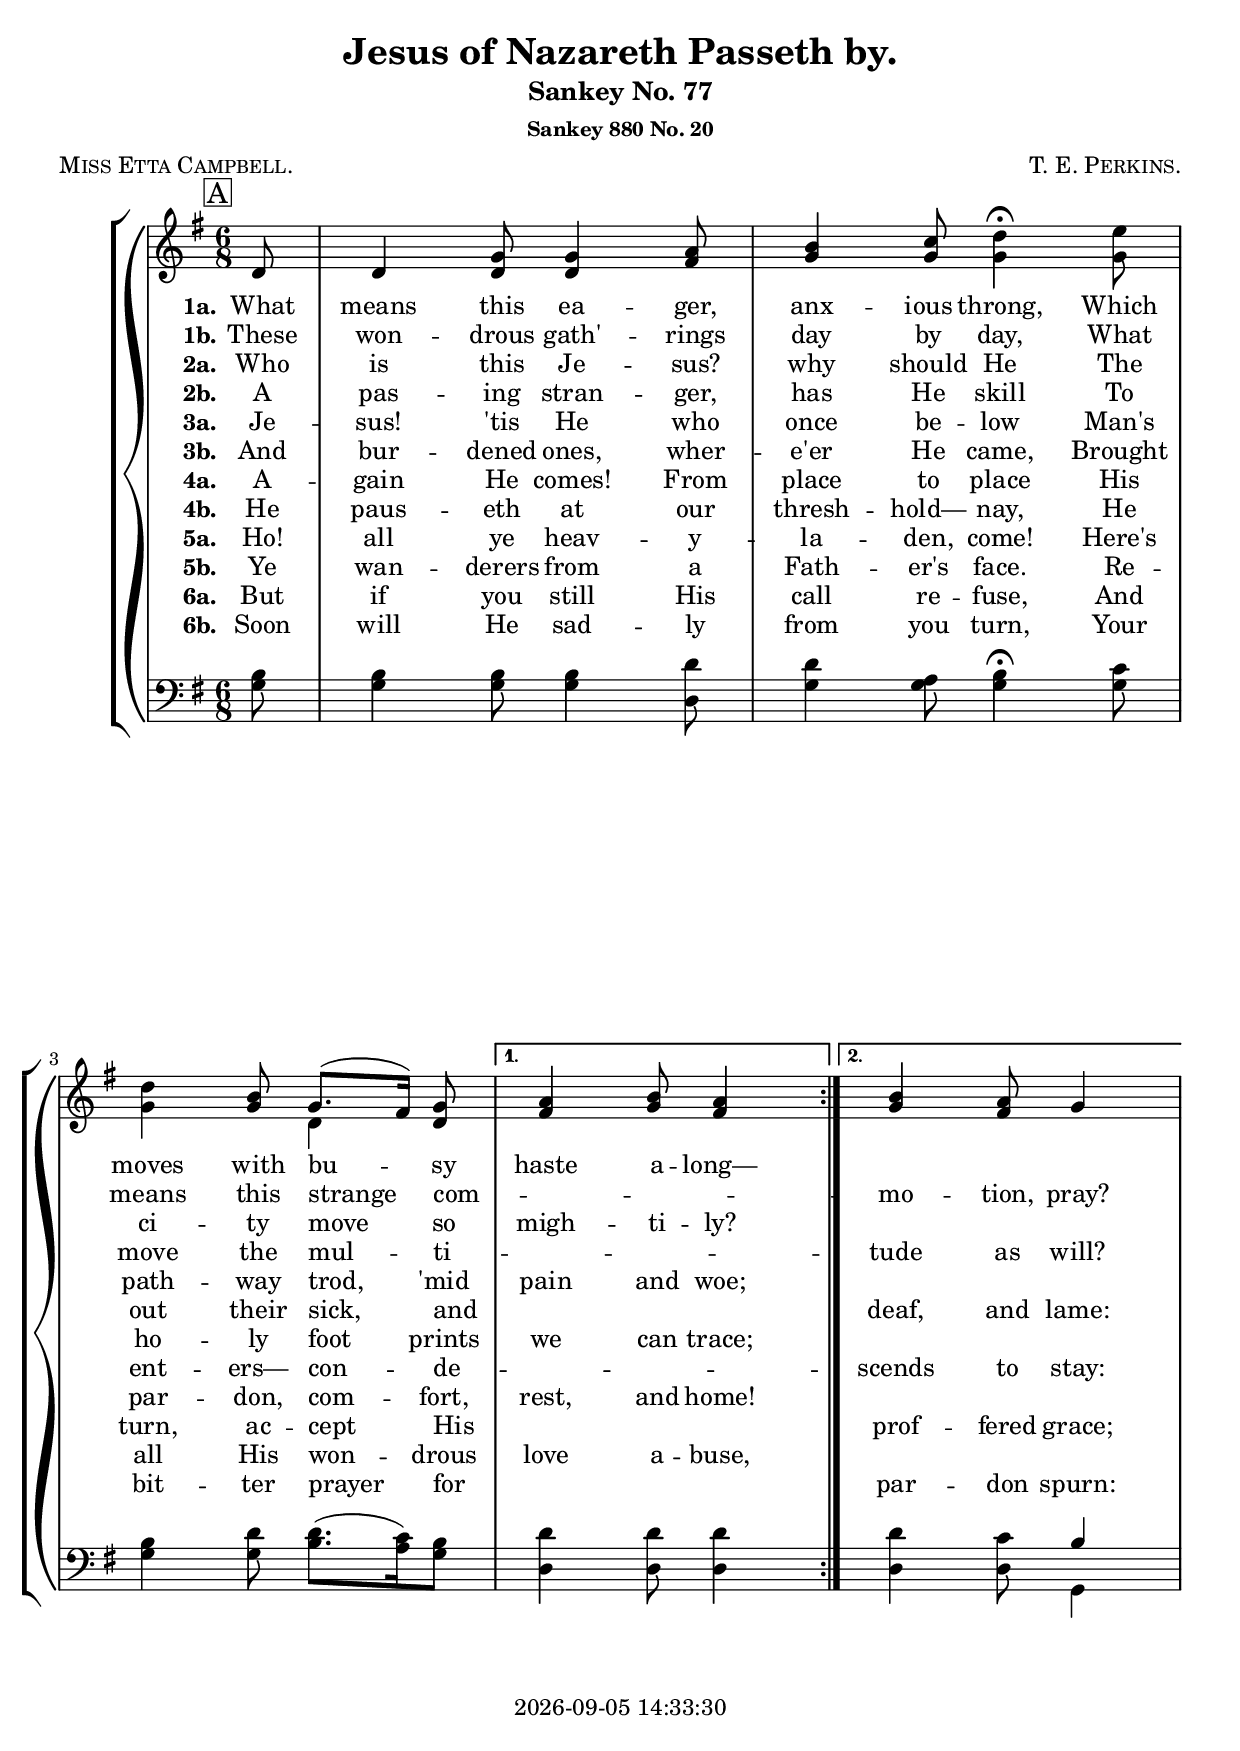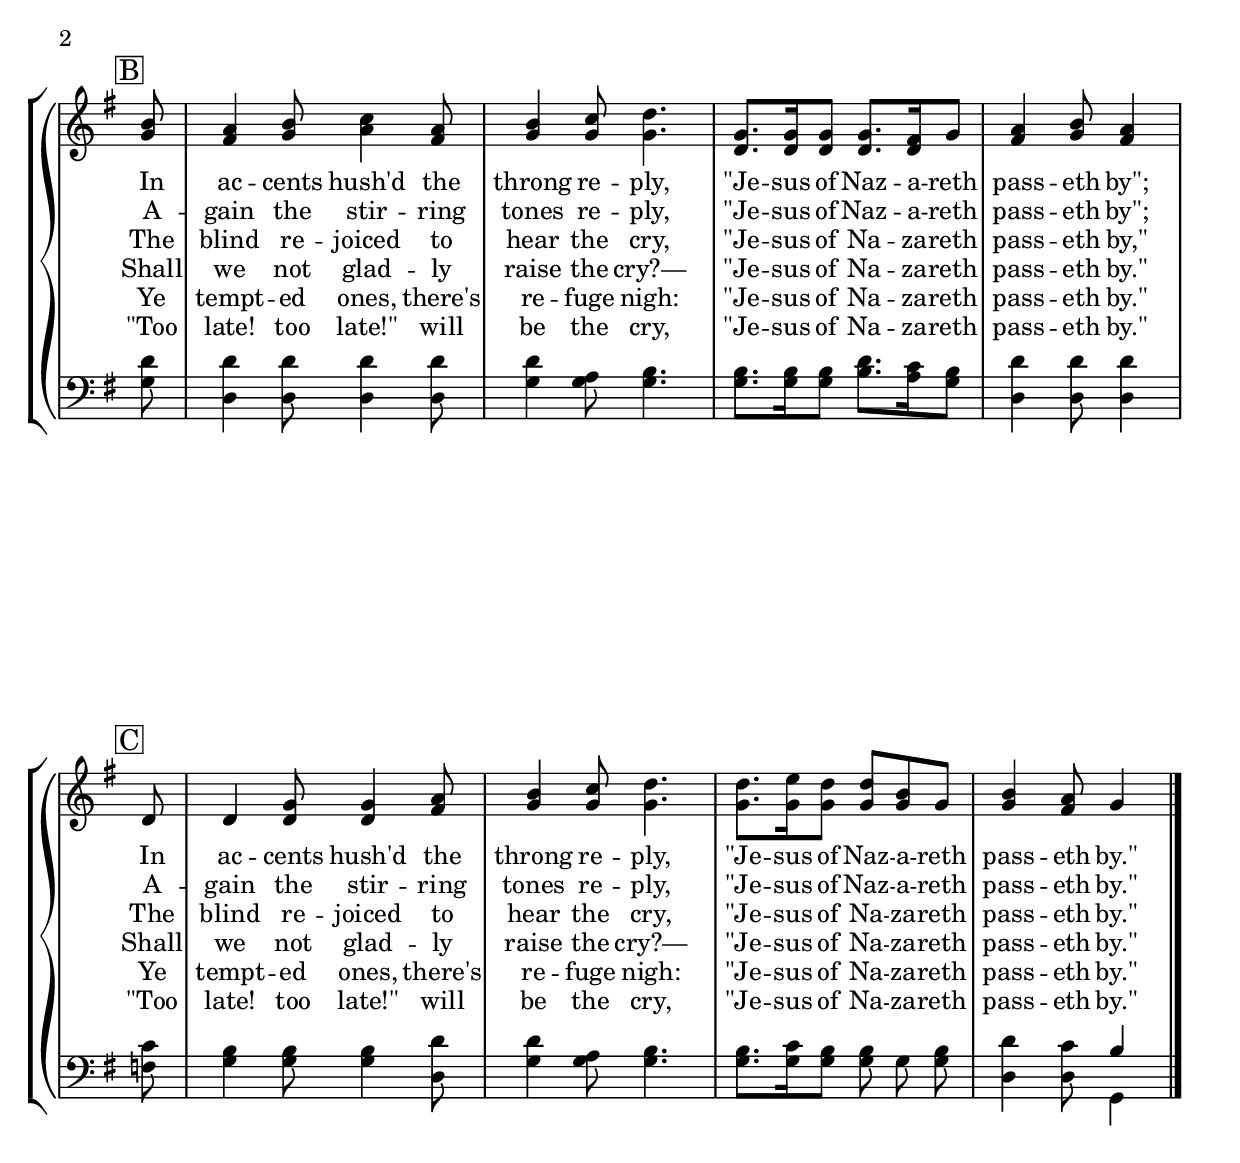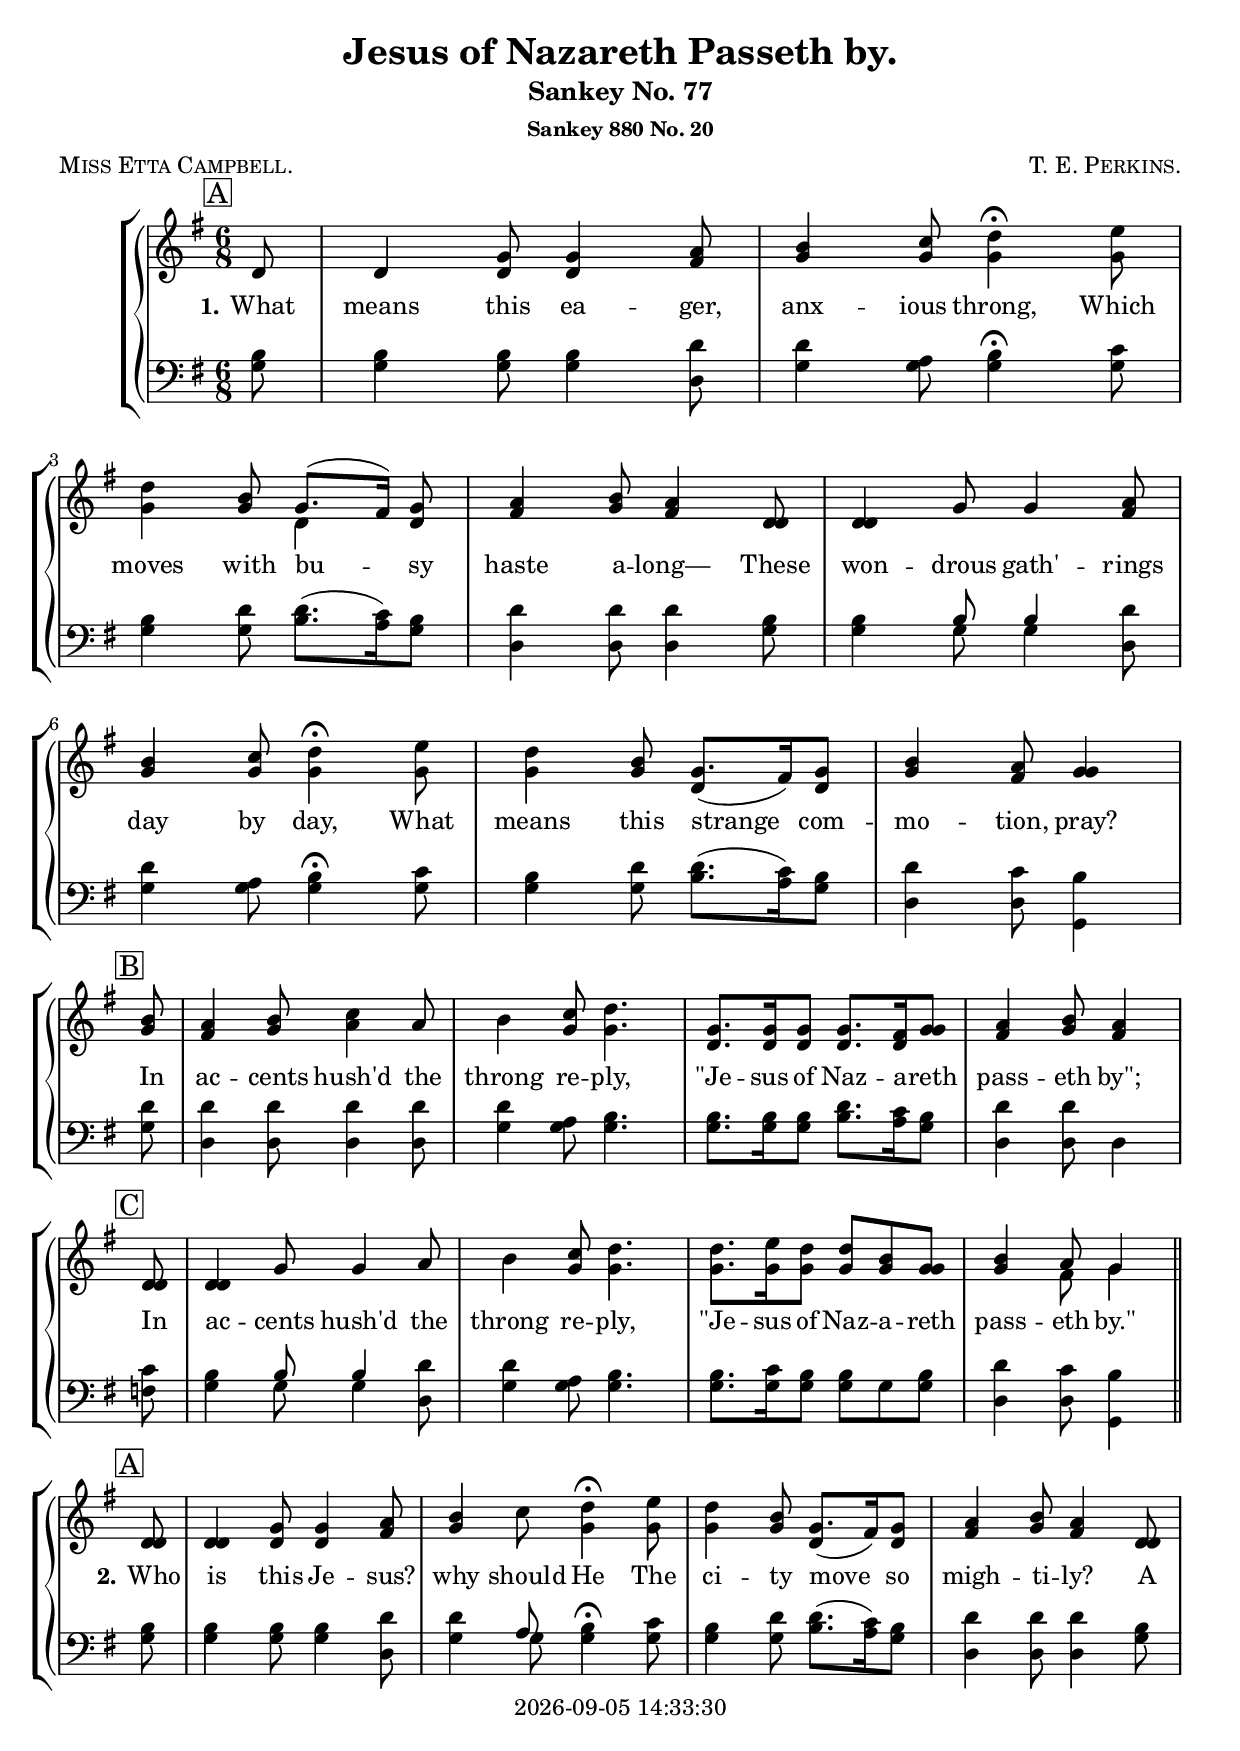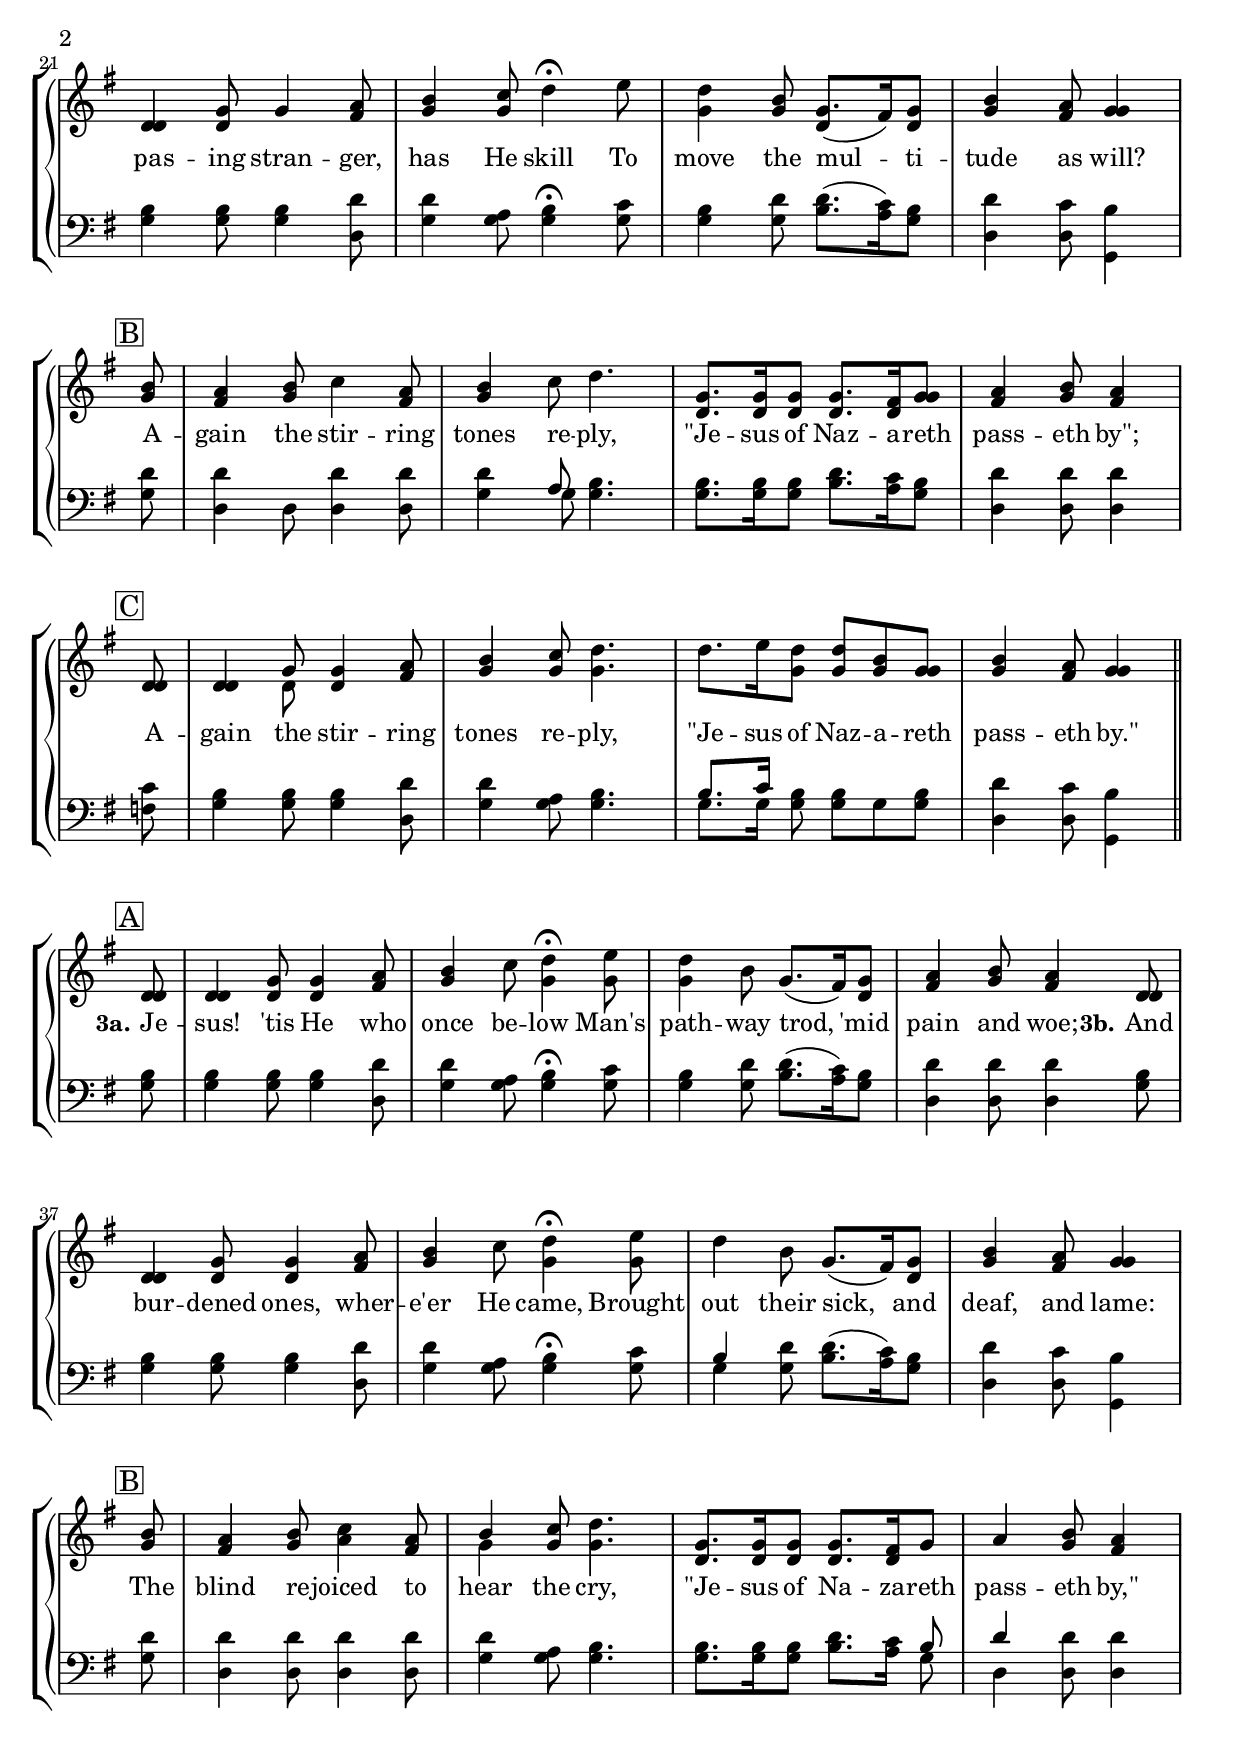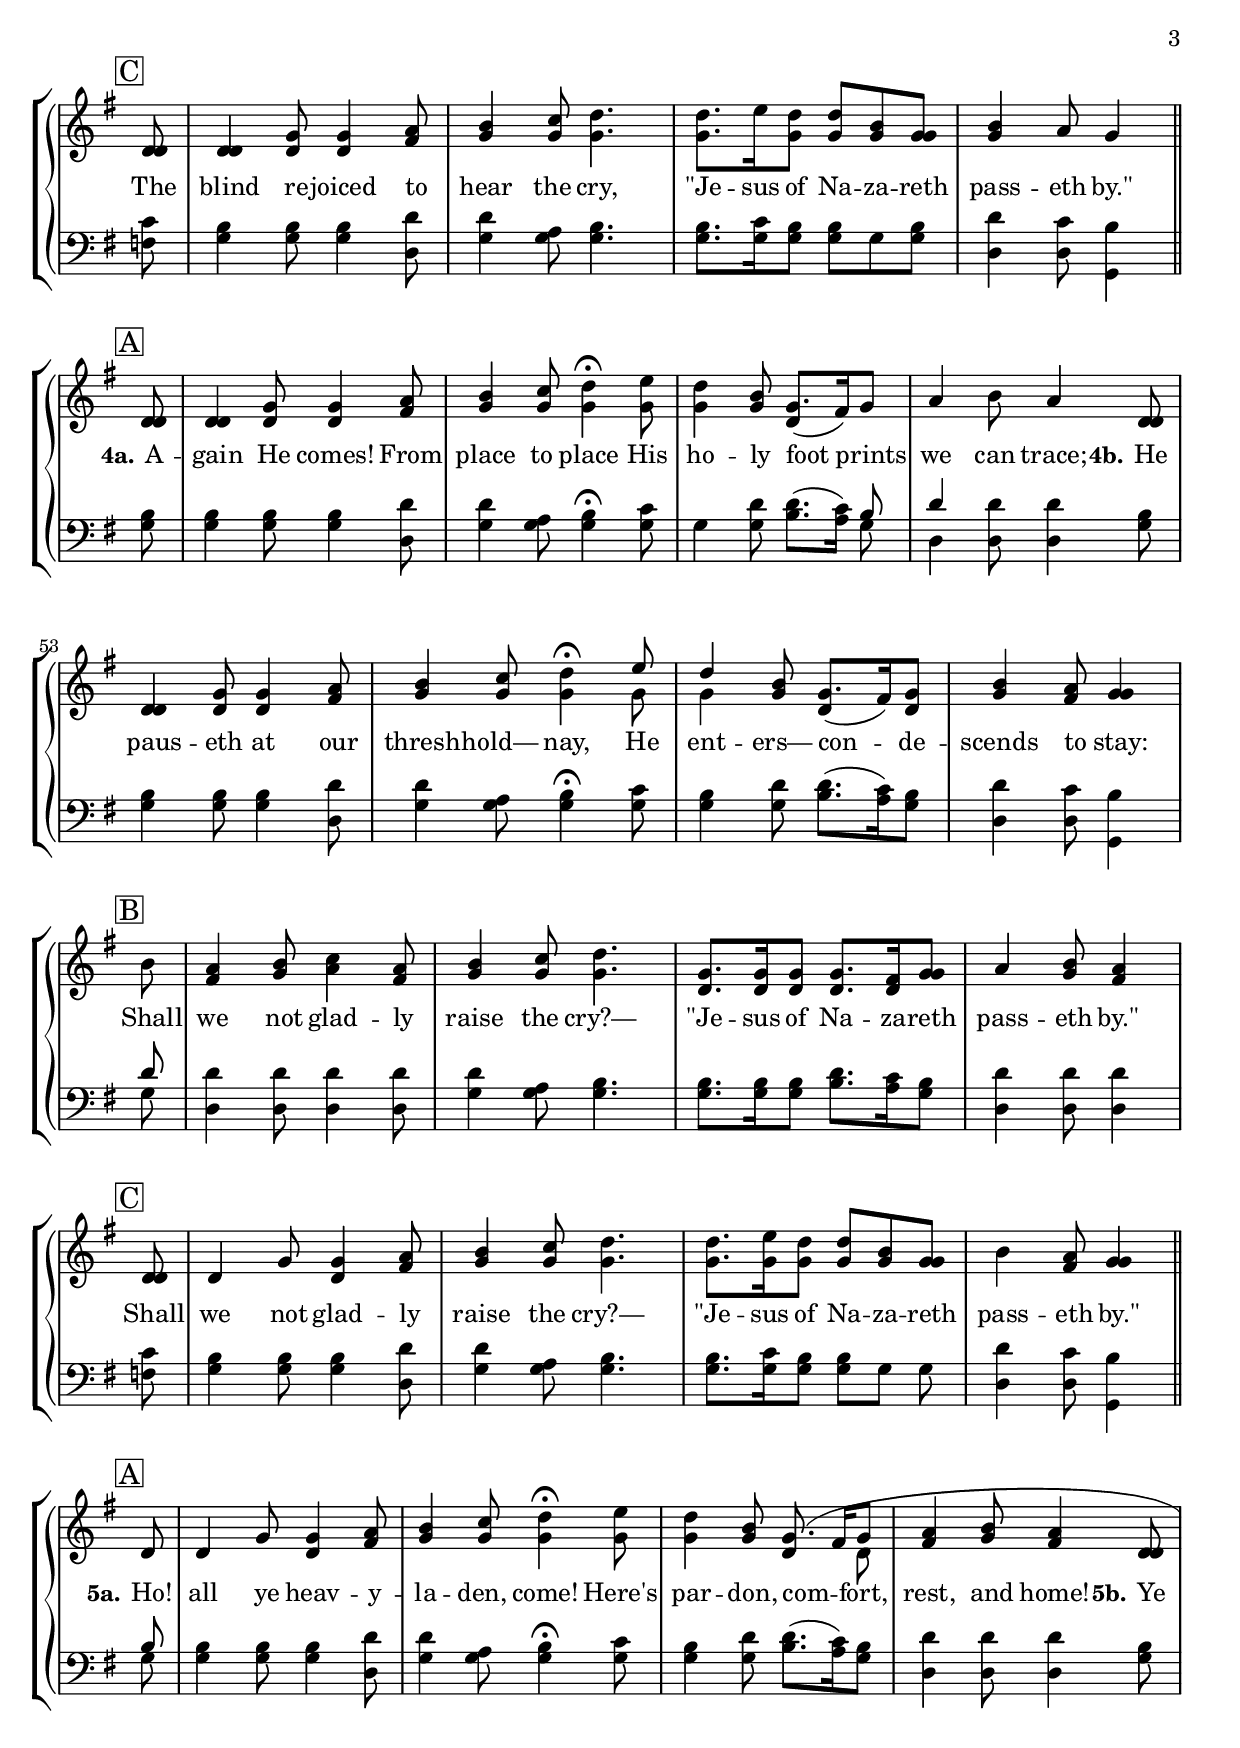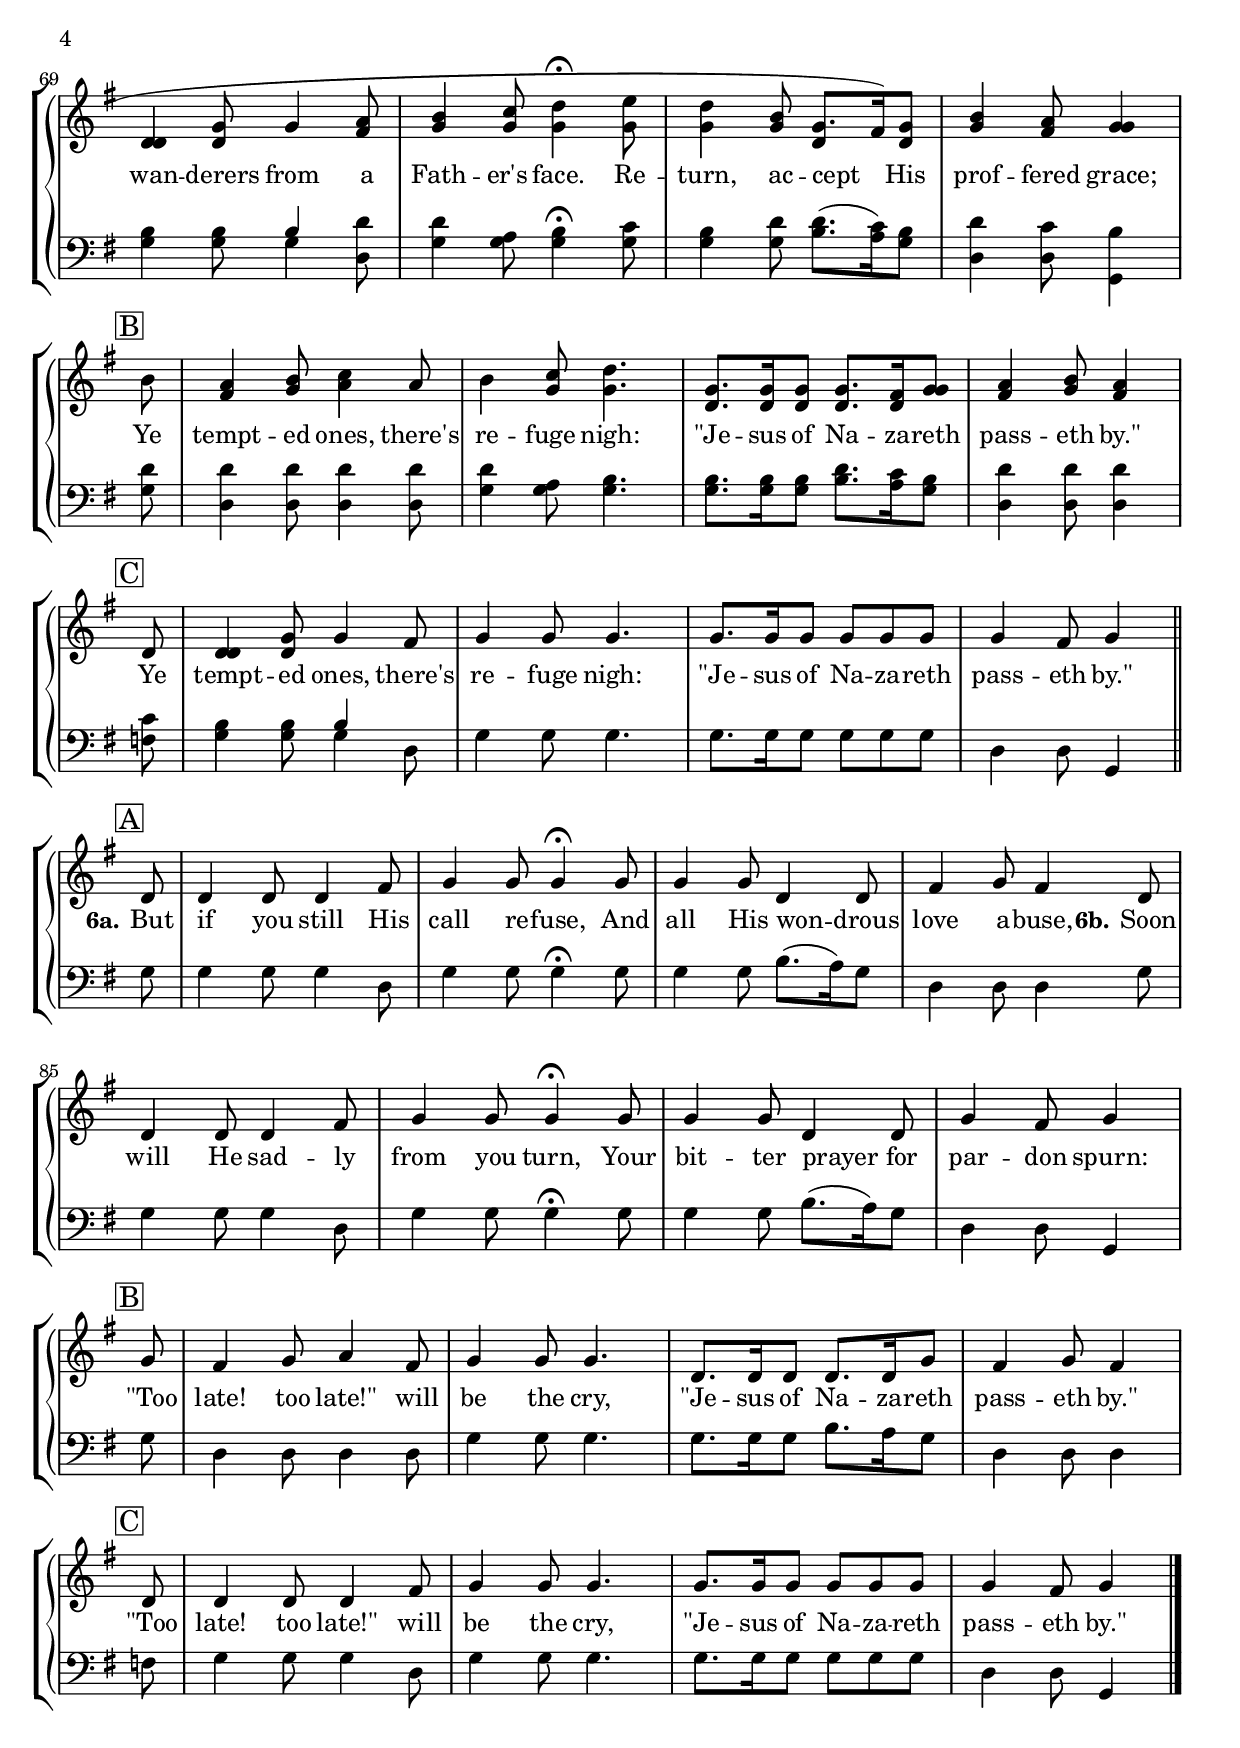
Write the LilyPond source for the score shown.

\version "2.22.0"

\include "articulate.ly"

today = #(strftime "%Y-%m-%d %H:%M:%S" (localtime (current-time)))

\header {
% centered at top
%  dedication  = "dedication"
  title       = "Jesus of Nazareth Passeth by."
  subtitle    = "Sankey No. 77"
  subsubtitle = "Sankey 880 No. 20"
%  instrument  = "instrument"
  
% arrangement of following lines:
%
%  poet    composer
%  meter   arranger
%  piece       opus

  composer    = \markup\smallCaps "T. E. Perkins."
%  arranger    = "arranger"
%  opus        = "opus"

  poet        = \markup\smallCaps "Miss Etta Campbell."

% centered at bottom
% tagline     = "tagline" % default lilypond version
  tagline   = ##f
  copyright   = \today
}

% #(set-global-staff-size 16)

global = {
  \key g \major
  \time 6/8
  \partial 8
}

RehearsalTrack = {
% \set Score.currentBarNumber = #5
  \mark \markup { \box "A" } \repeat volta 2 {s8 s2.*3}\alternative {{s4. s4}{s4. s4}}
  \mark \markup { \box "B" } s8 s2.*3 s4. s4
  \mark \markup { \box "C" } s8 s2.*3 s4. s4
}

TempoTrack = {
  \set Score.tempoHideNote = ##t
  \tempo 4=120
  \repeat volta 2 {
    s8
    s2.
    s4. \tempo 4=40 s4 \tempo 4=120 s8
    s2.
  }
  \alternative {
    {s4. s4}
    {s4. s4}
  } s8
  s2.*7
  s4. s4
}

soprano = \relative {
  \repeat volta 2 {
    d'8
    d4 g8 g4 a8
    b4 c8 d4\fermata e8
    d4 b8 g8.(fis16) g8
  }
  \alternative {
    {a4 b8 a4}
    {b4 a8 g4}
  }
  \bar "|" \break \partial 8 b8
  a4 b8 c4 a8 % B
  b4 c8 d4.
  g,8. 16 8 8. fis16 g8
  a4 b8 a4 \bar "|" \break \partial 8 d,8
  d4 g8 g4 a8 % C
  b4 c8 d4.
  d8. e16 d8 d b g
  b4 a8 g4
}

alto = \relative {
  \repeat volta 2 {
    d'8
    d4 8 4 fis8
    g4 8 4\fermata 8
    g4 8 d4 8
  }
  \alternative {
    {fis4 g8 fis4}
    {g4 fis8 g4}
  } g8
  fis4 g8 a4 fis8 % B
  g4 8 4.
  d8. 16 8 8. 16 g8
  fis4 g8 fis4 d8
  d4 8 d4 fis8 % C
  g4 8 4.
  g8. 16 8 8 8 8
  g4 fis8 g4
}

tenor = \relative {
  \repeat volta 2 {
    b8
    b4 8 4 d8
    d4 a8 b4\fermata c8
    b4 d8 d8.(c16) b8
  }
  \alternative {
    {d4 8 4}
    {d4 c8 b4}
  } d8
  d4 8 4 8 % B
  d4 a8 b4.
  b8. 16 8 d8. c16 b8
  d4 8 4 c8
  b4 8 4 d8
  d4 a8 b4.
  b8. c16 b8 b s b
  d4 c8 b4
}

bass= \relative {
  \repeat volta 2 {
    g8
    g4 8 4 d8
    g4 8 4\fermata 8
    g4 8 b8.(a16) g8
  }
  \alternative {
    {d4 8 4}
    {d4 8 g,4}
  } g'8
  d4 8 4 8 % B
  g4 8 4.
  g8. 16 8 b8. a16 g8
  d4 8 4 f8
  g4 8 4 d8
  g4 8 4.
  g8. 16 8 8 8 8
  d4 8 g,4
}

wordsOneA = \lyricmode {
  \set stanza = "1a."
  What means this ea -- ger, anx -- ious throng,
  Which moves with bu -- sy haste a -- long—
}
  
wordsOneB = \lyricmode {
  \set stanza = "1b."
  These won -- drous gath' -- rings day by day,
  What means this strange com -- _ _ _ mo -- tion, pray?
  In ac -- cents hush'd the throng re -- ply,
  "\"Je" -- sus of Naz -- a -- reth pass -- eth "by\";"
  In ac -- cents hush'd the throng re -- ply,
  "\"Je" -- sus of Naz -- a -- reth pass -- eth "by.\""
}
  
wordsTwoA = \lyricmode {
  \set stanza = "2a."
  Who is this Je -- sus? why should He
  The ci -- ty move so migh -- ti -- ly?
}
  
wordsTwoB = \lyricmode {
  \set stanza = "2b."
  A pas -- ing stran -- ger, has He skill
  To move the mul -- ti -- _ _ _ tude as will?
  A -- gain the stir -- ring tones re -- ply,
  "\"Je" -- sus of Naz -- a -- reth pass -- eth "by\";"
  A -- gain the stir -- ring tones re -- ply,
  "\"Je" -- sus of Naz -- a -- reth pass -- eth "by.\""
}
  
wordsThreeA = \lyricmode {
  \set stanza = "3a."
  Je -- sus! 'tis He who once be -- low
  Man's path -- way trod, 'mid pain and woe;
}

wordsThreeB = \lyricmode {
  \set stanza = "3b."
  And bur -- dened ones, wher -- e'er He came,
  Brought out their sick, and _ _ _ deaf, and lame:
  The blind re -- joiced to hear the cry,
  "\"Je" -- sus of Na -- za -- reth pass -- eth "by,\""
  The blind re -- joiced to hear the cry,
  "\"Je" -- sus of Na -- za -- reth pass -- eth "by.\""
}

wordsFourA = \lyricmode {
  \set stanza = "4a."
  A -- gain He comes! From place to place
  His ho -- ly foot prints we can trace;
}

wordsFourB = \lyricmode {
  \set stanza = "4b."
  He paus -- eth at our thresh -- hold— nay,
  He ent -- ers— con -- de -- _ _ _ scends to stay:
  Shall we not glad -- ly raise the cry?—
  "\"Je" -- sus of Na -- za -- reth pass -- eth "by.\""
  Shall we not glad -- ly raise the cry?—
  "\"Je" -- sus of Na -- za -- reth pass -- eth "by.\""
}

wordsFiveA = \lyricmode {
  \set stanza = "5a."
  Ho! all ye heav -- y -- la -- den, come!
  Here's par -- don, com -- fort, rest, and home!
}

wordsFiveB = \lyricmode {
  \set stanza = "5b."
  Ye wan -- derers from a Fath -- er's face.
  Re -- turn, ac -- cept His _ _ _ prof -- fered grace;
  Ye tempt -- ed ones, there's re -- fuge nigh:
  "\"Je" -- sus of Na -- za -- reth pass -- eth "by.\""
  Ye tempt -- ed ones, there's re -- fuge nigh:
  "\"Je" -- sus of Na -- za -- reth pass -- eth "by.\""
}

wordsSixA = \lyricmode {
  \set stanza = "6a."
  But if you still His call re -- fuse,
  And all His won -- drous love a -- buse,
}

wordsSixB = \lyricmode {
  \set stanza = "6b."
  Soon will He sad -- ly from you turn,
  Your bit -- ter prayer for _ _ _ par -- don spurn:
  "\"Too" late! too "late!\"" will be the cry,
  "\"Je" -- sus of Na -- za -- reth pass -- eth "by.\""
  "\"Too" late! too "late!\"" will be the cry,
  "\"Je" -- sus of Na -- za -- reth pass -- eth "by.\""
}

wordsSingle = \lyricmode {
  \set stanza = "1."
  What means this ea -- ger, anx -- ious throng,
  Which moves with bu -- sy haste a -- long—
  These won -- drous gath' -- rings day by day,
  What means this strange com -- mo -- tion, pray?
  In ac -- cents hush'd the throng re -- ply,
  "\"Je" -- sus of Naz -- a -- reth pass -- eth "by\";"
  In ac -- cents hush'd the throng re -- ply,
  "\"Je" -- sus of Naz -- a -- reth pass -- eth "by.\""

  \set stanza = "2."
  Who is this Je -- sus? why should He
  The ci -- ty move so migh -- ti -- ly?
  A pas -- ing stran -- ger, has He skill
  To move the mul -- ti -- tude as will?
  A -- gain the stir -- ring tones re -- ply,
  "\"Je" -- sus of Naz -- a -- reth pass -- eth "by\";"
  A -- gain the stir -- ring tones re -- ply,
  "\"Je" -- sus of Naz -- a -- reth pass -- eth "by.\""

  \set stanza = "3a."
  Je -- sus! 'tis He who once be -- low
  Man's path -- way trod, 'mid pain and woe;

  \set stanza = "3b."
  And bur -- dened ones, wher -- e'er He came,
  Brought out their sick, and deaf, and lame:
  The blind re -- joiced to hear the cry,
  "\"Je" -- sus of Na -- za -- reth pass -- eth "by,\""
  The blind re -- joiced to hear the cry,
  "\"Je" -- sus of Na -- za -- reth pass -- eth "by.\""

  \set stanza = "4a."
  A -- gain He comes! From place to place
  His ho -- ly foot prints we can trace;

  \set stanza = "4b."
  He paus -- eth at our thresh -- hold— nay,
  He ent -- ers— con -- de -- scends to stay:
  Shall we not glad -- ly raise the cry?—
  "\"Je" -- sus of Na -- za -- reth pass -- eth "by.\""
  Shall we not glad -- ly raise the cry?—
  "\"Je" -- sus of Na -- za -- reth pass -- eth "by.\""

  \set stanza = "5a."
  Ho! all ye heav -- y -- la -- den, come!
  Here's par -- don, com -- fort, rest, and home!

  \set stanza = "5b."
  Ye wan -- derers from a Fath -- er's face.
  Re -- turn, ac -- cept His prof -- fered grace;
  Ye tempt -- ed ones, there's re -- fuge nigh:
  "\"Je" -- sus of Na -- za -- reth pass -- eth "by.\""
  Ye tempt -- ed ones, there's re -- fuge nigh:
  "\"Je" -- sus of Na -- za -- reth pass -- eth "by.\""

  \set stanza = "6a."
  But if you still His call re -- fuse,
  And all His won -- drous love a -- buse,

  \set stanza = "6b."
  Soon will He sad -- ly from you turn,
  Your bit -- ter prayer for par -- don spurn:
  "\"Too" late! too "late!\"" will be the cry,
  "\"Je" -- sus of Na -- za -- reth pass -- eth "by.\""
  "\"Too" late! too "late!\"" will be the cry,
  "\"Je" -- sus of Na -- za -- reth pass -- eth "by.\""
}

wordsMidi = \lyricmode {
  \set stanza = "1."
  "What " "means " "this " ea "ger, " anx "ious " "throng, "
  "\nWhich " "moves " "with " bu "sy " "haste " a "long— "
  "\nThese " won "drous " gath' "rings " "day " "by " "day, "
  "\nWhat " "means " "this " "strange " com mo "tion, " "pray? "
  "\nIn " ac "cents " "hush'd " "the " "throng " re "ply, "
  "\n\"Je" "sus " "of " Naz a "reth " pass "eth " "by\"; "
  "\nIn " ac "cents " "hush'd " "the " "throng " re "ply, "
  "\n\"Je" "sus " "of " Naz a "reth " pass "eth " "by.\" "

  \set stanza = "2."
  "\nWho " "is " "this " Je "sus? " "why " "should " "He "
  "\nThe " ci "ty " "move " "so " migh ti "ly? "
  "\nA " pas "ing " stran "ger, " "has " "He " "skill "
  "\nTo " "move " "the " mul ti "tude " "as " "will? "
  "\nA" "gain " "the " stir "ring " "tones " re "ply, "
  "\n\"Je" "sus " "of " Naz a "reth " pass "eth " "by\"; "
  "\nA" "gain " "the " stir "ring " "tones " re "ply, "
  "\n\"Je" "sus " "of " Naz a "reth " pass "eth " "by.\" "

  \set stanza = "3a."
  "\nJe" "sus! " "'tis " "He " "who " "once " be "low "
  "\nMan's " path "way " "trod, " "'mid " "pain " "and " "woe; "

  \set stanza = "3b."
  "\nAnd " bur "dened " "ones, " wher "e'er " "He " "came, "
  "\nBrought " "out " "their " "sick, " "and " "deaf, " "and " "lame: "
  "\nThe " "blind " re "joiced " "to " "hear " "the " "cry, "
  "\n\"Je" "sus " "of " Na za "reth " pass "eth " "by,\" "
  "\nThe " "blind " re "joiced " "to " "hear " "the " "cry, "
  "\n\"Je" "sus " "of " Na za "reth " pass "eth " "by.\" "

  \set stanza = "4a."
  "\nA" "gain " "He " "comes! " "From " "place " "to " "place "
  "\nHis " ho "ly " "foot " "prints " "we " "can " "trace; "

  \set stanza = "4b."
  "\nHe " paus "eth " "at " "our " thresh "hold— " "nay, "
  "\nHe " ent "ers— " con de "scends " "to " "stay: "
  "\nShall " "we " "not " glad "ly " "raise " "the " "cry?— "
  "\n\"Je" "sus " "of " Na za "reth " pass "eth " "by.\" "
  "\nShall " "we " "not " glad "ly " "raise " "the " "cry?— "
  "\n\"Je" "sus " "of " Na za "reth " pass "eth " "by.\" "

  \set stanza = "5a."
  "\nHo! " "all " "ye " heav y la "den, " "come! "
  "\nHere's " par "don, " com "fort, " "rest, " "and " "home! "

  \set stanza = "5b."
  "\nYe " wan "derers " "from " "a " Fath "er's " "face. "
  "\nRe" "turn, " ac "cept " "His " prof "fered " "grace; "
  "\nYe " tempt "ed " "ones, " "there's " re "fuge " "nigh: "
  "\n\"Je" "sus " "of " Na za "reth " pass "eth " "by.\" "
  "\nYe " tempt "ed " "ones, " "there's " re "fuge " "nigh: "
  "\n\"Je" "sus " "of " Na za "reth " pass "eth " "by.\" "

  \set stanza = "6a."
  "\nBut " "if " "you " "still " "His " "call " re "fuse, "
  "\nAnd " "all " "His " won "drous " "love " a "buse, "

  \set stanza = "6b."
  "\nSoon " "will " "He " sad "ly " "from " "you " "turn, "
  "\nYour " bit "ter " "prayer " "for " par "don " "spurn: "
  "\n\"Too " "late! " "too " "late!\" " "will " "be " "the " "cry, "
  "\n\"Je" "sus " "of " Na za "reth " pass "eth " "by.\" "
  "\n\"Too " "late! " "too " "late!\" " "will " "be " "the " "cry, "
  "\n\"Je" "sus " "of " Na za "reth " pass "eth " "by.\" "
}
  
nl = { \bar "||" \break }

\book {
  \bookOutputSuffix "repeat"
  \score {
    \context GrandStaff <<
      <<
        \new ChoirStaff <<
                                  % Joint soprano/alto staff
          \new Staff \with { printPartCombineTexts = ##f }
          <<
            \new Voice \RehearsalTrack
            \new Voice \TempoTrack
            \new NullVoice = "aligner" \soprano
            \new Voice = "women" \partCombine { \global \soprano \bar "|." } { \global \alto }
            \new Lyrics \lyricsto "aligner" \wordsOneA
            \new Lyrics \lyricsto "aligner" \wordsOneB
            \new Lyrics \lyricsto "aligner" \wordsTwoA
            \new Lyrics \lyricsto "aligner" \wordsTwoB
            \new Lyrics \lyricsto "aligner" \wordsThreeA
            \new Lyrics \lyricsto "aligner" \wordsThreeB
            \new Lyrics \lyricsto "aligner" \wordsFourA
            \new Lyrics \lyricsto "aligner" \wordsFourB
            \new Lyrics \lyricsto "aligner" \wordsFiveA
            \new Lyrics \lyricsto "aligner" \wordsFiveB
            \new Lyrics \lyricsto "aligner" \wordsSixA
            \new Lyrics \lyricsto "aligner" \wordsSixB
          >>
                                  % Joint tenor/bass staff
          \new Staff \with { printPartCombineTexts = ##f }
          <<
            \clef "bass"
            \new Voice = "men" \partCombine { \global \tenor } { \global \bass }
          >>
        >>
      >>
    >>
    \layout {
      indent = 1.5\cm
      \context {
        \Staff \RemoveAllEmptyStaves
      }
    }
  }
}

\book {
  \bookOutputSuffix "single"
  \score {
    \unfoldRepeats
    \context GrandStaff <<
      <<
        \new ChoirStaff <<
                                  % Joint soprano/alto staff
          \new Staff \with { printPartCombineTexts = ##f }
          <<
            \new Voice {
               \RehearsalTrack
               \RehearsalTrack
               \RehearsalTrack
               \RehearsalTrack
               \RehearsalTrack
               \RehearsalTrack
            }
            \new Voice {
              \TempoTrack
              \TempoTrack
              \TempoTrack
              \TempoTrack
              \TempoTrack
              \TempoTrack
            }
            \new NullVoice = "aligner" { \soprano \soprano \soprano \soprano \soprano \soprano }
            \new Voice = "women" \partCombine { \global \soprano \soprano \soprano \soprano \soprano \soprano \bar "|." }
                                               { \global \alto \nl \alto \nl \alto \nl \alto \nl \alto \nl \alto }
            \new Lyrics \lyricsto "aligner" \wordsSingle
          >>
                                  % Joint tenor/bass staff
          \new Staff \with { printPartCombineTexts = ##f }
          <<
            \clef "bass"
            \new Voice = "men" \partCombine { \global \tenor \tenor \tenor \tenor \tenor \tenor }
                                            { \global \bass \bass \bass \bass \bass \bass }
          >>
        >>
      >>
    >>
    \layout {
      indent = 1.5\cm
      \context {
        \Staff \RemoveAllEmptyStaves
      }
    }
  }
}

\book {
  \bookOutputSuffix "midi"
  \score {
    \unfoldRepeats
%    \articulate
    \context GrandStaff <<
      <<
        \new ChoirStaff <<
                                  % Joint soprano/alto staff
          \new Staff \with { printPartCombineTexts = ##f }
          <<
            \new Voice {
              \TempoTrack
              \TempoTrack
              \TempoTrack
              \TempoTrack
              \TempoTrack
              \TempoTrack
            }
            \new NullVoice = "aligner" { \soprano \soprano \soprano \soprano \soprano \soprano }
            \new Voice = "women" \partCombine { \global \soprano \soprano \soprano \soprano \soprano \soprano \bar "|." }
                                               { \global \alto \nl \alto \nl \alto \nl \alto \nl \alto \nl \alto }
            \new Lyrics \lyricsto "aligner" \wordsMidi
          >>
                                  % Joint tenor/bass staff
          \new Staff \with { printPartCombineTexts = ##f }
          <<
            \clef "bass"
            \new Voice = "men" \partCombine { \global \tenor \tenor \tenor \tenor \tenor \tenor }
                                            { \global \bass  \bass  \bass  \bass  \bass \bass }
          >>
        >>
      >>
    >>
    \midi {}
  }
}
